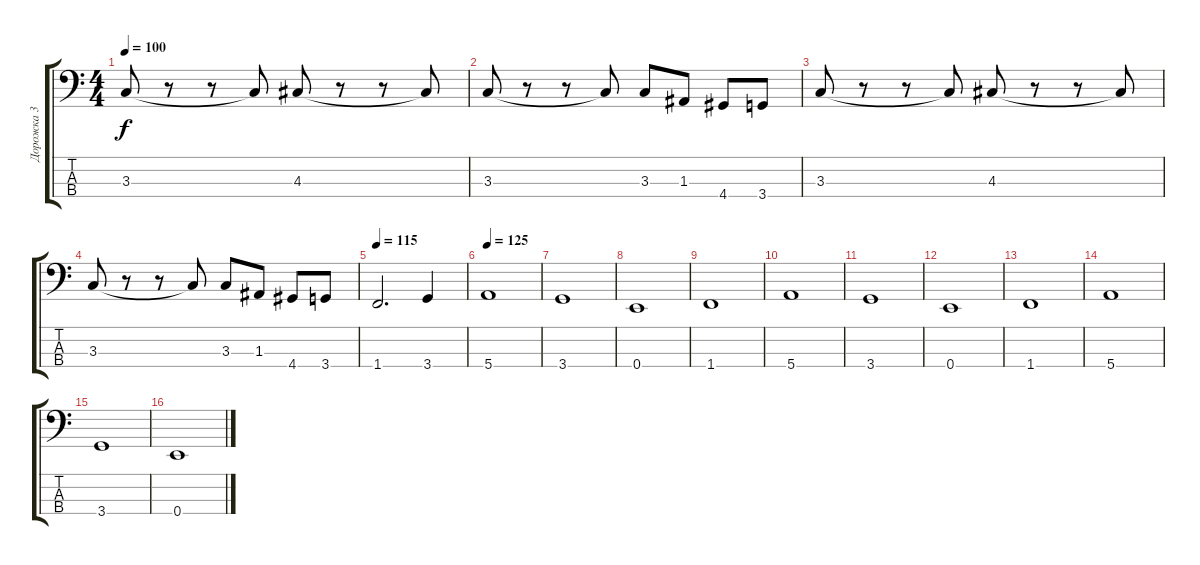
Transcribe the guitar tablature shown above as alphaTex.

\track ("Дорожка 3" "Дорожка 3") {instrument electricbassfinger}
\staff {score tabs}
\tuning (G2 D2 A1 E1) {hide}
\ts (4 4)
\tempo 100
\clef f4
\ks c
3.3.8{dy f} r.8 r.8 3.3{t}.8 4.3.8 r.8 r.8 4.3{t}.8 |
3.3.8 r.8 r.8 3.3{t}.8 3.3.8 1.3.8 4.4.8 3.4.8 |
3.3.8 r.8 r.8 3.3{t}.8 4.3.8 r.8 r.8 4.3{t}.8 |
3.3.8 r.8 r.8 3.3{t}.8 3.3.8 1.3.8 4.4.8 3.4.8 |
\tempo 115
1.4.2{d} 3.4.4 |
\tempo 125
5.4.1 |
3.4.1 |
0.4.1 |
1.4.1 |
5.4.1 |
3.4.1 |
0.4.1 |
1.4.1 |
5.4.1 |
3.4.1 |
0.4.1
